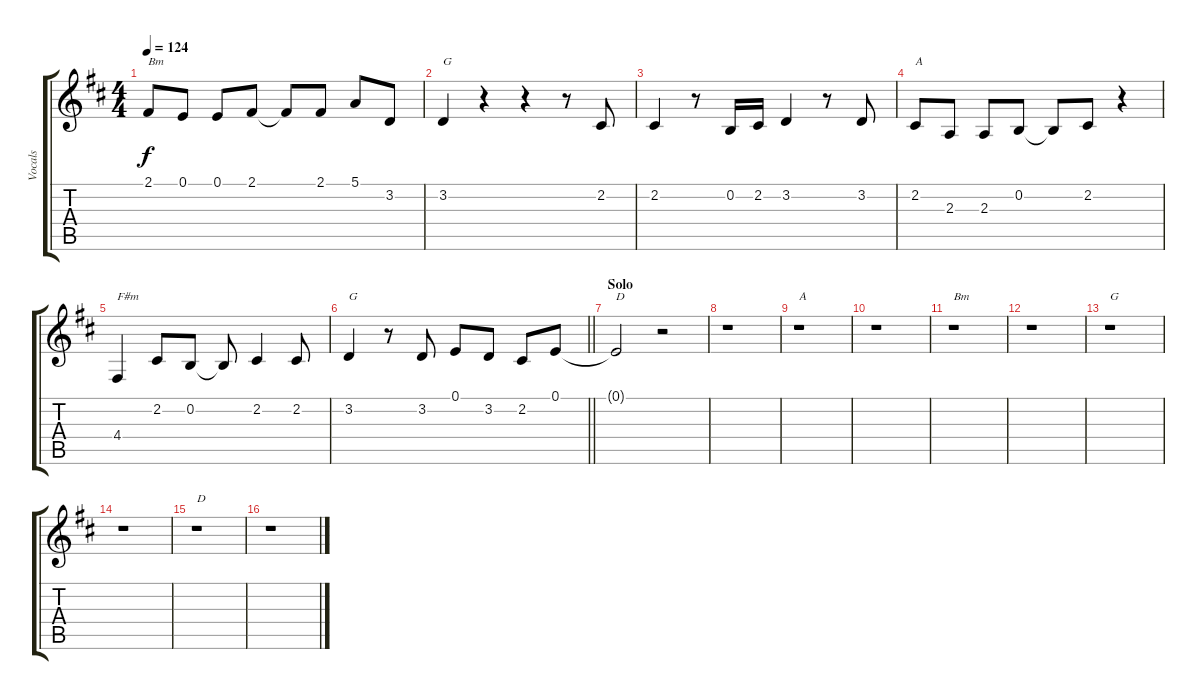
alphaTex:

\track ("Vocals" "Vocals") {instrument sopranosax}
\staff {score tabs}
\tuning (E4 B3 G3 D3 A2 E2) {hide}
\ts (4 4)
\tempo 124
\clef g2
\ks d
2.1.8{txt "Bm" dy f} 0.1.8 0.1.8 2.1.8 2.1{t}.8 2.1.8 5.1.8 3.2.8 |
3.2.4{txt "G"} r.4 r.4 r.8 2.2.8 |
2.2.4 r.8 0.2.16 2.2.16 3.2.4 r.8 3.2.8 |
2.2.8{txt "A"} 2.3.8 2.3.8 0.2.8 0.2{t}.8 2.2.8 r.4 |
4.4.4{txt "F#m"} 2.2.8 0.2.8 0.2{t}.8 2.2.4 2.2.8 |
\barLineRight lightlight
3.2.4{txt "G"} r.8 3.2.8 0.1.8 3.2.8 2.2.8 0.1.8 |
\section ("" "Solo")
0.1{t}.2{txt "D"} r.2 |
r.1 |
r.1{txt "A"} |
r.1 |
r.1{txt "Bm"} |
r.1 |
r.1{txt "G"} |
r.1 |
r.1{txt "D"} |
r.1
